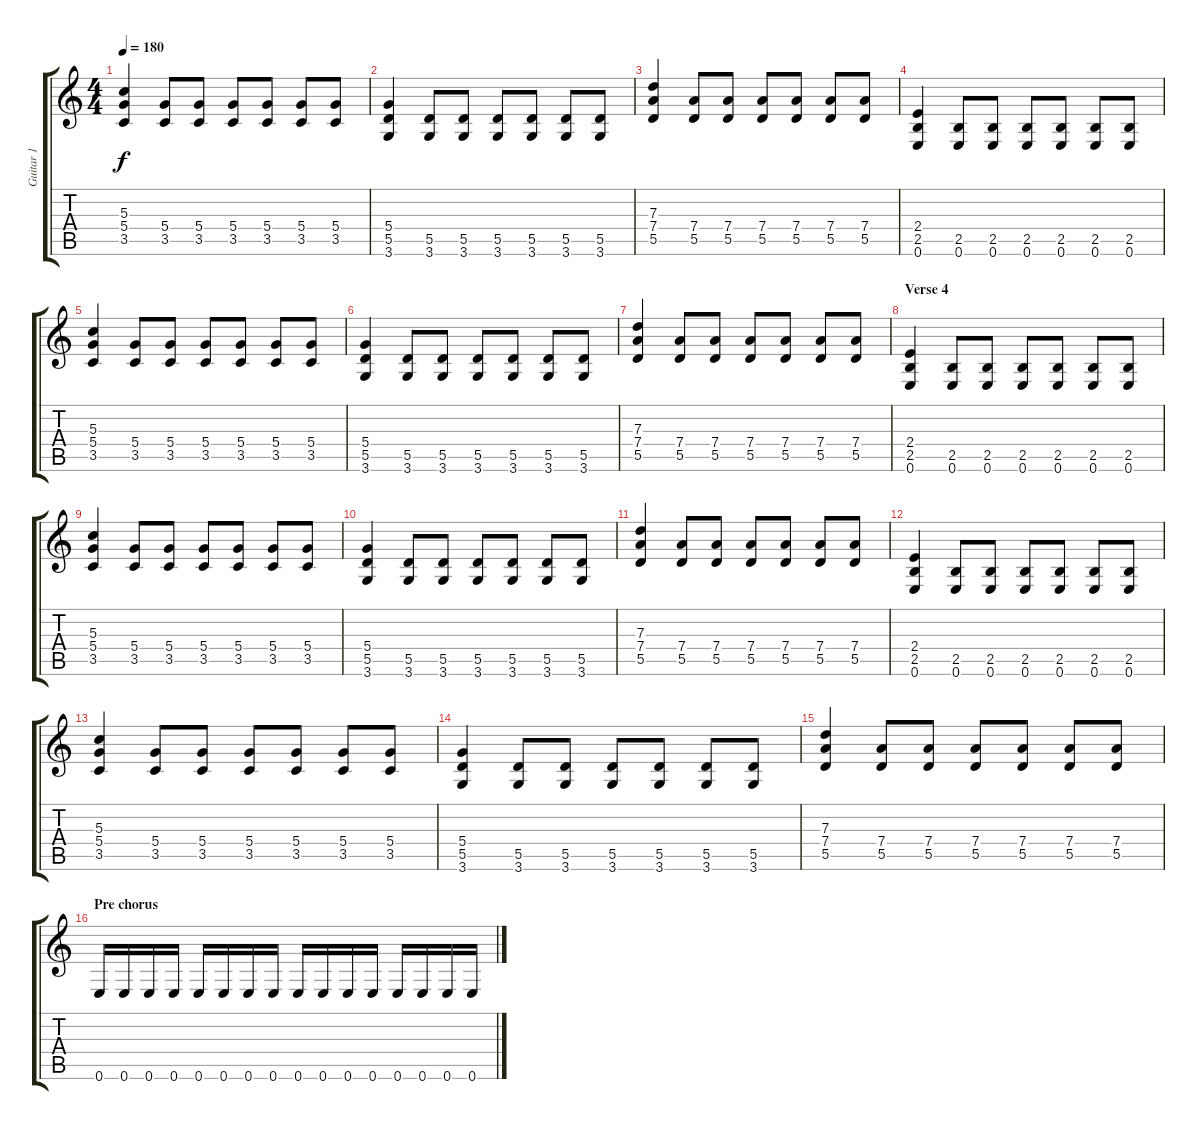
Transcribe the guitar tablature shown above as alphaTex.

\track ("Guitar 1" "Guitar 1") {instrument distortionguitar}
\staff {score tabs}
\tuning (E4 B3 G3 D3 A2 E2) {hide}
\ts (4 4)
\tempo 180
\clef g2
\ks c
(5.3 5.4 3.5).4{dy f} (5.4 3.5).8 (5.4 3.5).8 (5.4 3.5).8 (5.4 3.5).8 (5.4 3.5).8 (5.4 3.5).8 |
(5.4 5.5 3.6).4 (5.5 3.6).8 (5.5 3.6).8 (5.5 3.6).8 (5.5 3.6).8 (5.5 3.6).8 (5.5 3.6).8 |
(7.3 7.4 5.5).4 (7.4 5.5).8 (7.4 5.5).8 (7.4 5.5).8 (7.4 5.5).8 (7.4 5.5).8 (7.4 5.5).8 |
(2.4 2.5 0.6).4 (2.5 0.6).8 (2.5 0.6).8 (2.5 0.6).8 (2.5 0.6).8 (2.5 0.6).8 (2.5 0.6).8 |
(5.3 5.4 3.5).4 (5.4 3.5).8 (5.4 3.5).8 (5.4 3.5).8 (5.4 3.5).8 (5.4 3.5).8 (5.4 3.5).8 |
(5.4 5.5 3.6).4 (5.5 3.6).8 (5.5 3.6).8 (5.5 3.6).8 (5.5 3.6).8 (5.5 3.6).8 (5.5 3.6).8 |
(7.3 7.4 5.5).4 (7.4 5.5).8 (7.4 5.5).8 (7.4 5.5).8 (7.4 5.5).8 (7.4 5.5).8 (7.4 5.5).8 |
\section ("" "Verse 4")
(2.4 2.5 0.6).4 (2.5 0.6).8 (2.5 0.6).8 (2.5 0.6).8 (2.5 0.6).8 (2.5 0.6).8 (2.5 0.6).8 |
(5.3 5.4 3.5).4 (5.4 3.5).8 (5.4 3.5).8 (5.4 3.5).8 (5.4 3.5).8 (5.4 3.5).8 (5.4 3.5).8 |
(5.4 5.5 3.6).4 (5.5 3.6).8 (5.5 3.6).8 (5.5 3.6).8 (5.5 3.6).8 (5.5 3.6).8 (5.5 3.6).8 |
(7.3 7.4 5.5).4 (7.4 5.5).8 (7.4 5.5).8 (7.4 5.5).8 (7.4 5.5).8 (7.4 5.5).8 (7.4 5.5).8 |
(2.4 2.5 0.6).4 (2.5 0.6).8 (2.5 0.6).8 (2.5 0.6).8 (2.5 0.6).8 (2.5 0.6).8 (2.5 0.6).8 |
(5.3 5.4 3.5).4 (5.4 3.5).8 (5.4 3.5).8 (5.4 3.5).8 (5.4 3.5).8 (5.4 3.5).8 (5.4 3.5).8 |
(5.4 5.5 3.6).4 (5.5 3.6).8 (5.5 3.6).8 (5.5 3.6).8 (5.5 3.6).8 (5.5 3.6).8 (5.5 3.6).8 |
(7.3 7.4 5.5).4 (7.4 5.5).8 (7.4 5.5).8 (7.4 5.5).8 (7.4 5.5).8 (7.4 5.5).8 (7.4 5.5).8 |
\section ("" "Pre chorus")
0.6.16 0.6.16 0.6.16 0.6.16 0.6.16 0.6.16 0.6.16 0.6.16 0.6.16 0.6.16 0.6.16 0.6.16 0.6.16 0.6.16 0.6.16 0.6.16
